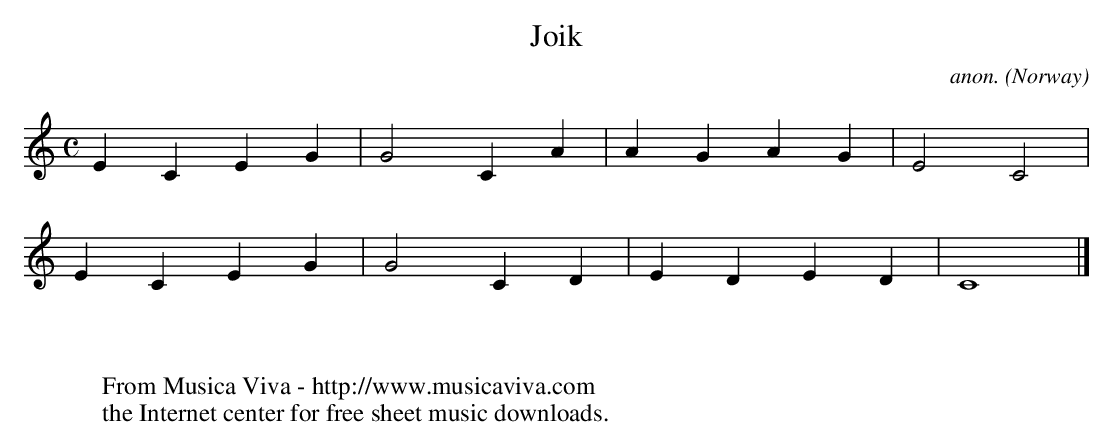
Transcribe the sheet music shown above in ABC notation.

X:1
T:Joik
C:anon.
O:Norway
M:C
L:1/4
K:C
ECEG|G2CA|AGAG|E2C2|
ECEG|G2CD|EDED|C4|]
W:
W:
W:  From Musica Viva - http://www.musicaviva.com
W:  the Internet center for free sheet music downloads.
